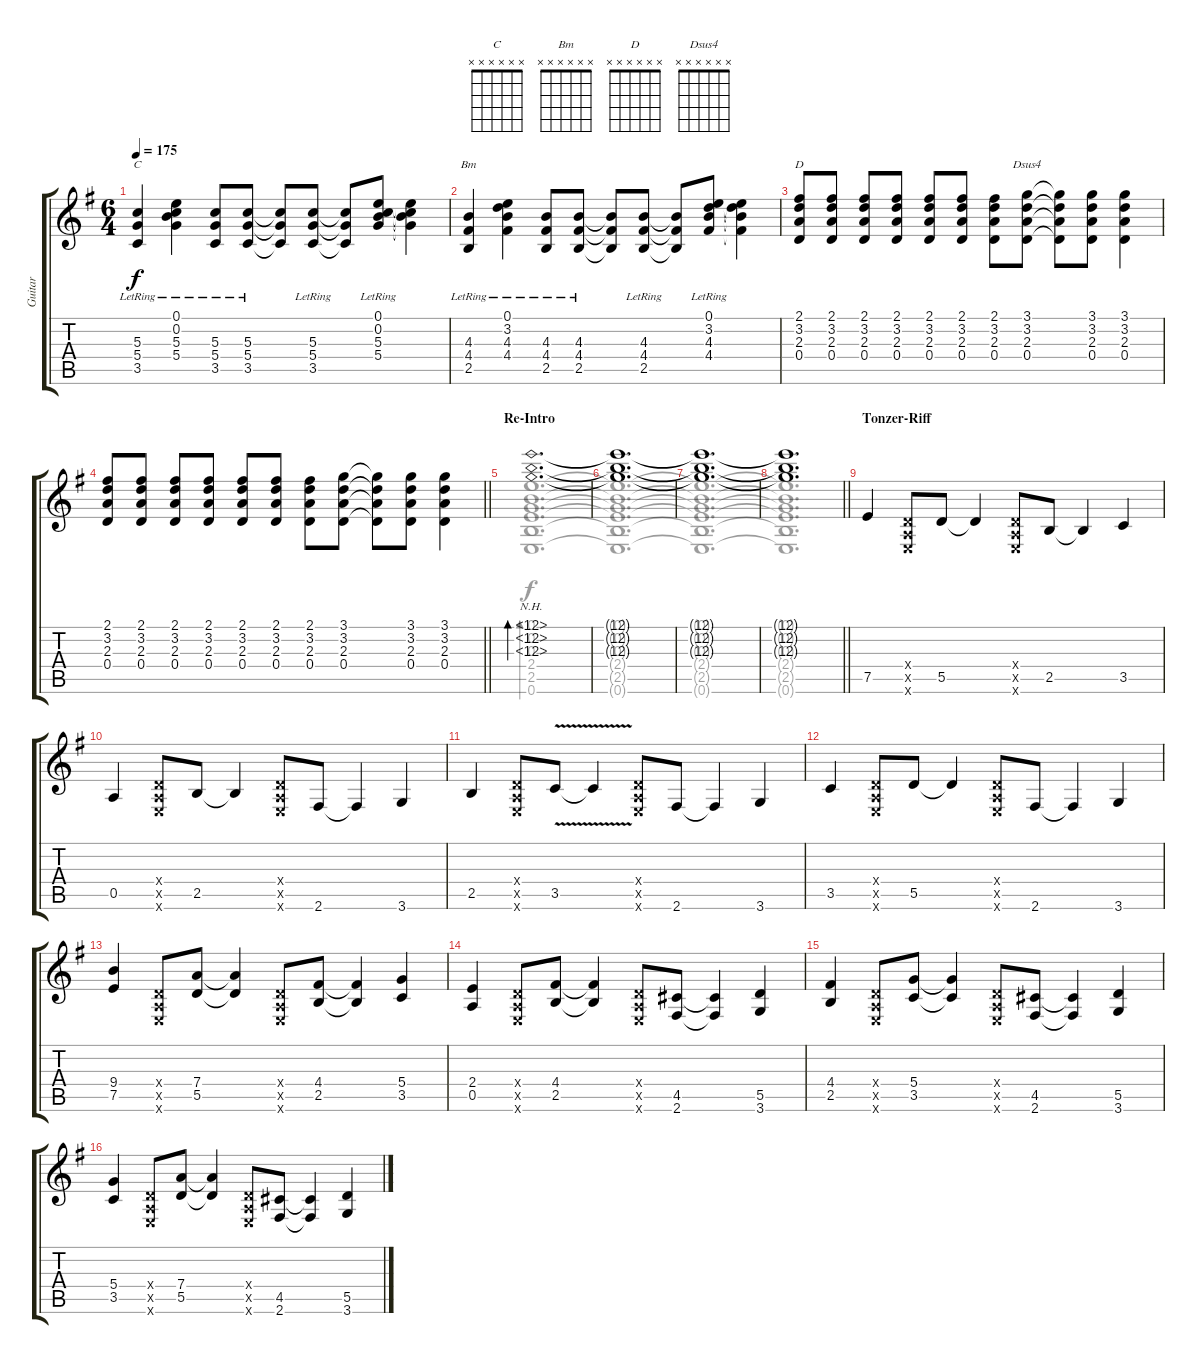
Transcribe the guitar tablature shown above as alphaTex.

\track ("Guitar" "Guitar") {instrument overdrivenguitar}
\staff {score tabs}
\tuning (E4 B3 G3 D3 A2 E2) {hide}
\chord ("C" x x x x x x)
\chord ("Bm" x x x x x x)
\chord ("D" x x x x x x)
\chord ("Dsus4" x x x x x x)
\voice
\ts (6 4)
\tempo 175
\clef g2
\ks eminor
(5.3{lr} 5.4{lr} 3.5{lr}).4{ch "C" dy f} (0.1{lr} 0.2{lr} 5.3{lr} 5.4{lr}).4 (5.3{lr} 5.4{lr} 3.5{lr}).8 (5.3{lr} 5.4{lr} 3.5{lr}).8 (5.3{t} 5.4{t} 3.5{t}).8 (5.3{lr} 5.4{lr} 3.5{lr}).8{beam split} (5.3{t} 5.4{t} 3.5{t}).8 (0.1{lr} 0.2{lr} 5.3{lr} 5.4{lr}).8 (0.1{t} 0.2{t} 5.3{t} 5.4{t}).4 |
(4.3{lr} 4.4{lr} 2.5{lr}).4{ch "Bm"} (0.1{lr} 3.2{lr} 4.3{lr} 4.4{lr}).4 (4.3{lr} 4.4{lr} 2.5{lr}).8 (4.3{lr} 4.4{lr} 2.5{lr}).8 (4.3{t} 4.4{t} 2.5{t}).8 (4.3{lr} 4.4{lr} 2.5).8{beam split} (4.3{t} 4.4{t} 2.5{t}).8 (0.1{lr} 3.2{lr} 4.3{lr} 4.4{lr}).8 (0.1{t} 3.2{t} 4.3{t} 4.4{t}).4 |
(2.1 3.2 2.3 0.4).8{ch "D"} (2.1 3.2 2.3 0.4).8 (2.1 3.2 2.3 0.4).8 (2.1 3.2 2.3 0.4).8 (2.1 3.2 2.3 0.4).8 (2.1 3.2 2.3 0.4).8 (2.1 3.2 2.3 0.4).8 (3.1 3.2 2.3 0.4).8{ch "Dsus4"} (3.1{t} 3.2{t} 2.3{t} 0.4{t}).8 (3.1 3.2 2.3 0.4).8 (3.1 3.2 2.3 0.4).4 |
\barLineRight lightlight
(2.1 3.2 2.3 0.4).8 (2.1 3.2 2.3 0.4).8 (2.1 3.2 2.3 0.4).8 (2.1 3.2 2.3 0.4).8 (2.1 3.2 2.3 0.4).8 (2.1 3.2 2.3 0.4).8 (2.1 3.2 2.3 0.4).8 (3.1 3.2 2.3 0.4).8 (3.1{t} 3.2{t} 2.3{t} 0.4{t}).8 (3.1 3.2 2.3 0.4).8 (3.1 3.2 2.3 0.4).4 |
\section ("" "Re-Intro")
(12.1{nh} 12.2{nh} 12.3{nh}).1{d bd 480} |
(12.1{t} 12.2{t} 12.3{t}).1{d} |
(12.1{t} 12.2{t} 12.3{t}).1{d} |
\barLineRight lightlight
(12.1{t} 12.2{t} 12.3{t}).1{d} |
\section ("" "Tonzer-Riff")
7.5.4 (0.4{x} 0.5{x} 0.6{x}).8 5.5.8 5.5{t}.4 (0.4{x} 0.5{x} 0.6{x}).8 2.5.8 2.5{t}.4 3.5.4 |
0.5.4 (0.4{x} 0.5{x} 0.6{x}).8 2.5.8 2.5{t}.4 (0.4{x} 0.5{x} 0.6{x}).8 2.6.8 2.6{t}.4 3.6.4 |
2.5.4 (0.4{x} 0.5{x} 0.6{x}).8 3.5{v}.8 3.5{t}.4 (0.4{x} 0.5{x} 0.6{x}).8 2.6.8 2.6{t}.4 3.6.4 |
3.5.4 (0.4{x} 0.5{x} 0.6{x}).8 5.5.8 5.5{t}.4 (0.4{x} 0.5{x} 0.6{x}).8 2.6.8 2.6{t}.4 3.6.4 |
(9.4 7.5).4 (0.4{x} 0.5{x} 0.6{x}).8 (7.4 5.5).8 (7.4{t} 5.5{t}).4 (0.4{x} 0.5{x} 0.6{x}).8 (4.4 2.5).8 (4.4{t} 2.5{t}).4 (5.4 3.5).4 |
(2.4 0.5).4 (0.4{x} 0.5{x} 0.6{x}).8 (4.4 2.5).8 (4.4{t} 2.5{t}).4 (0.4{x} 0.5{x} 0.6{x}).8 (4.5 2.6).8 (4.5{t} 2.6{t}).4 (5.5 3.6).4 |
(4.4 2.5).4 (0.4{x} 0.5{x} 0.6{x}).8 (5.4 3.5).8 (5.4{t} 3.5{t}).4 (0.4{x} 0.5{x} 0.6{x}).8 (4.5 2.6).8 (4.5{t} 2.6{t}).4 (5.5 3.6).4 |
(5.4 3.5).4 (0.4{x} 0.5{x} 0.6{x}).8 (7.4 5.5).8 (7.4{t} 5.5{t}).4 (0.4{x} 0.5{x} 0.6{x}).8 (4.5 2.6).8 (4.5{t} 2.6{t}).4 (5.5 3.6).4
\voice
\clef g2
\ottava regular
\simile none
\ks eminor
|
|
|
\barLineRight lightlight
|
(0.1 0.2 0.3 2.4 2.5 0.6).1{d bd 240} |
(0.1{t} 0.2{t} 0.3{t} 2.4{t} 2.5{t} 0.6{t}).1{d} |
(0.1{t} 0.2{t} 0.3{t} 2.4{t} 2.5{t} 0.6{t}).1{d} |
\barLineRight lightlight
(0.1{t} 0.2{t} 0.3{t} 2.4{t} 2.5{t} 0.6{t}).1{d} |
|
|
|
|
|
|
|
